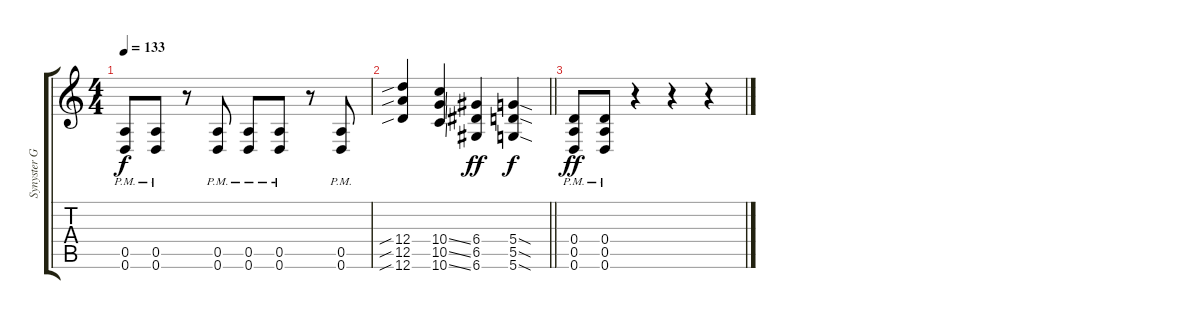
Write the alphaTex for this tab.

\track ("Synyster Gates [Guitar]" "Synyster G") {instrument distortionguitar}
\staff {score tabs}
\tuning (E4 B3 G3 D3 A2 D2) {hide}
\ts (4 4)
\tempo 133
\clef g2
\ks c
(0.5{pm} 0.6{pm}).8{dy f} (0.5{pm} 0.6{pm}).8 r.8 (0.5{pm} 0.6{pm}).8 (0.5{pm} 0.6{pm}).8 (0.5{pm} 0.6{pm}).8 r.8 (0.5{pm} 0.6{pm}).8 |
\barLineRight lightlight
(12.4{sib} 12.5{sib} 12.6{sib}).4 (10.4{ss} 10.5{ss} 10.6{ss}).4 (6.4 6.5 6.6).4{dy ff} (5.4{sod} 5.5{sod} 5.6{sod}).4{dy f} |
(0.4{pm} 0.5{pm} 0.6{pm}).8{dy ff} (0.4{pm} 0.5{pm} 0.6{pm}).8 r.4 r.4 r.4
